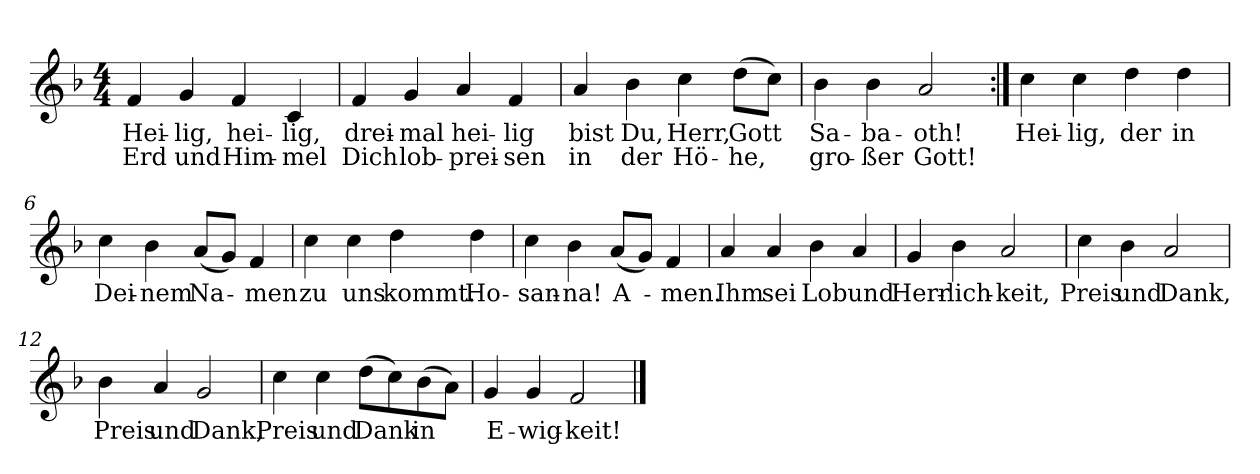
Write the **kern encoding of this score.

**kern	**text	**text
*part1	*part1	*part1
*staff1	*staff1	*staff1
!!LO:PB:g=z
*clefG2	*	*
*k[b-]	*	*
*F:	*	*
*M4/4	*	*
=1	=1	=1
!	!LO:LY:b:color=#000000	!LO:LY:b:color=#000000
4fi/	Hei-	Erd
!	!LO:LY:b:color=#000000	!LO:LY:b:color=#000000
4gi/	-lig,	und
!	!LO:LY:b:color=#000000	!LO:LY:b:color=#000000
4fi/	hei-	Him-
!	!LO:LY:b:color=#000000	!LO:LY:b:color=#000000
4ci/	-lig,	-mel
=2	=2	=2
!	!LO:LY:b:color=#000000	!LO:LY:b:color=#000000
4fi/	drei-	Dich
!	!LO:LY:b:color=#000000	!LO:LY:b:color=#000000
4gi/	-mal	lob-
!	!LO:LY:b:color=#000000	!LO:LY:b:color=#000000
4ai/	hei-	-prei-
!	!LO:LY:b:color=#000000	!LO:LY:b:color=#000000
4fi/	-lig	-sen
=3	=3	=3
!	!LO:LY:b:color=#000000	!LO:LY:b:color=#000000
4ai/	bist	in
!	!LO:LY:b:color=#000000	!LO:LY:b:color=#000000
4b-i\	Du,	der
!	!LO:LY:b:color=#000000	!LO:LY:b:color=#000000
4cci\	Herr,	Hö-
!	!LO:LY:b:color=#000000	!LO:LY:b:color=#000000
(8ddi\L	Gott	-he,
8cci\J)	.	.
=4	=4	=4
!	!LO:LY:b:color=#000000	!LO:LY:b:color=#000000
4b-i\	Sa-	gro-
!	!LO:LY:b:color=#000000	!LO:LY:b:color=#000000
4b-i\	-ba-	-ßer
!	!LO:LY:b:color=#000000	!LO:LY:b:color=#000000
2ai/	-oth!	Gott!
!!LO:LB:g=z
=5:|!	=5:|!	=5:|!
!	!LO:LY:b:color=#000000	!
4cci\	Hei-	.
!	!LO:LY:b:color=#000000	!
4cci\	-lig,	.
!	!LO:LY:b:color=#000000	!
4ddi\	der	.
!	!LO:LY:b:color=#000000	!
4ddi\	in	.
=6	=6	=6
!	!LO:LY:b:color=#000000	!
4cci\	Dei-	.
!	!LO:LY:b:color=#000000	!
4b-i\	-nem	.
!	!LO:LY:b:color=#000000	!
(8ai/L	Na-	.
8gi/J)	.	.
!	!LO:LY:b:color=#000000	!
4fi/	-men	.
=7	=7	=7
!	!LO:LY:b:color=#000000	!
4cci\	zu	.
!	!LO:LY:b:color=#000000	!
4cci\	uns	.
!	!LO:LY:b:color=#000000	!
4ddi\	kommt.	.
!	!LO:LY:b:color=#000000	!
4ddi\	Ho-	.
=8	=8	=8
!	!LO:LY:b:color=#000000	!
4cci\	-san-	.
!	!LO:LY:b:color=#000000	!
4b-i\	-na!	.
!	!LO:LY:b:color=#000000	!
(8ai/L	A-	.
8gi/J)	.	.
!	!LO:LY:b:color=#000000	!
4fi/	-men.	.
!!LO:LB:g=z
=9	=9	=9
!	!LO:LY:b:color=#000000	!
4ai/	Ihm	.
!	!LO:LY:b:color=#000000	!
4ai/	sei	.
!	!LO:LY:b:color=#000000	!
4b-i\	Lob	.
!	!LO:LY:b:color=#000000	!
4ai/	und	.
=10	=10	=10
!	!LO:LY:b:color=#000000	!
4gi/	Herr-	.
!	!LO:LY:b:color=#000000	!
4b-i\	-lich-	.
!	!LO:LY:b:color=#000000	!
2ai/	-keit,	.
=11	=11	=11
!	!LO:LY:b:color=#000000	!
4cci\	Preis	.
!	!LO:LY:b:color=#000000	!
4b-i\	und	.
!	!LO:LY:b:color=#000000	!
2ai/	Dank,	.
!!LO:LB:g=z
=12	=12	=12
!	!LO:LY:b:color=#000000	!
4b-i\	Preis	.
!	!LO:LY:b:color=#000000	!
4ai/	und	.
!	!LO:LY:b:color=#000000	!
2gi/	Dank,	.
=13	=13	=13
!	!LO:LY:b:color=#000000	!
4cci\	Preis	.
!	!LO:LY:b:color=#000000	!
4cci\	und	.
!	!LO:LY:b:color=#000000	!
(8ddi\L	Dank	.
8cci\)	.	.
!	!LO:LY:b:color=#000000	!
(8b-i\	in	.
8ai\J)	.	.
=14	=14	=14
!	!LO:LY:b:color=#000000	!
4gi/	E-	.
!	!LO:LY:b:color=#000000	!
4gi/	-wig-	.
!	!LO:LY:b:color=#000000	!
2fi/	-keit!	.
==	==	==
*-	*-	*-
